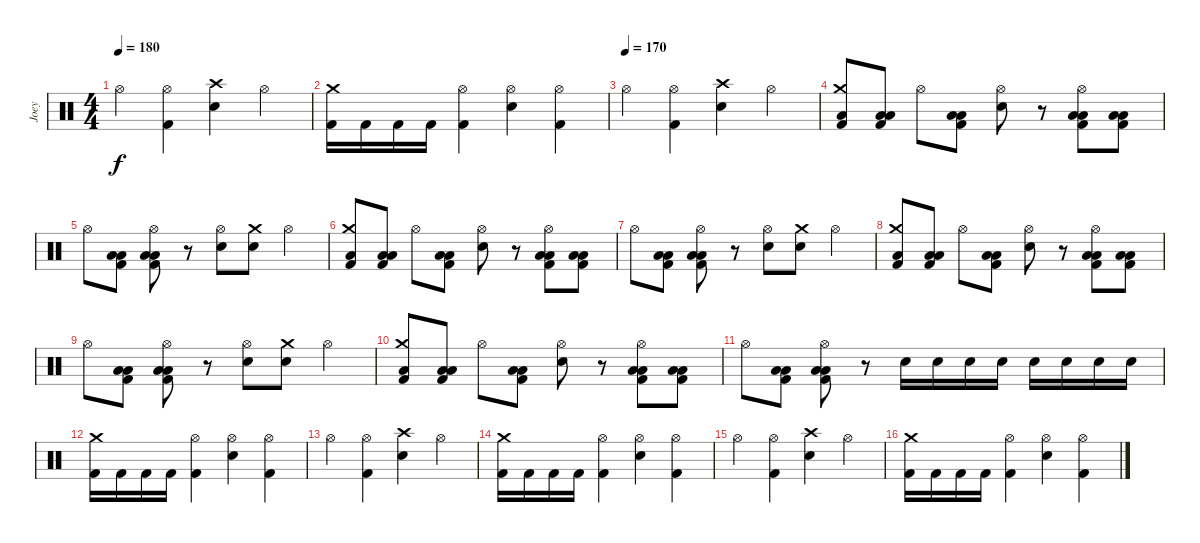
\track ("Joey" "Joey") {instrument percussion}
\staff {score}
\articulation defaults
\ts (4 4)
\tempo 180
\clef neutral
\ks c "Hi-Hat (open)".4{dy f}
("Kick (hit) 2" "Hi-Hat (open)").4 ("Electric Snare (hit)" "Crash high (hit)").4 "Hi-Hat (open)".4 |
("Kick (hit) 2" "Crash medium (hit)").16 "Kick (hit) 2".16 "Kick (hit) 2".16 "Kick (hit) 2".16 ("Kick (hit) 2" "Hi-Hat (open)").4 ("Electric Snare (hit)" "Hi-Hat (open)").4 ("Kick (hit) 2" "Hi-Hat (open)").4 |
\tempo (170)
"Hi-Hat (open)".4 ("Kick (hit) 2" "Hi-Hat (open)").4 ("Electric Snare (hit)" "Crash high (hit)").4 "Hi-Hat (open)".4 |
("Low Tom (hit)" "Kick (hit) 2" "Crash medium (hit)").8 ("Low Tom (hit)" "Kick (hit) 2" "Low Floor Tom (hit)").8 "Hi-Hat (open)".8 ("Low Tom (hit)" "Kick (hit) 2" "Low Floor Tom (hit)").8 ("Hi-Hat (open)" "Electric Snare (hit)").8 r.8 ("Hi-Hat (open)" "Low Tom (hit)" "Kick (hit) 2" "Low Floor Tom (hit)").8 ("Low Tom (hit)" "Kick (hit) 2" "Low Floor Tom (hit)").8 |
"Hi-Hat (open)".8 ("Low Tom (hit)" "Kick (hit) 2" "Low Floor Tom (hit)").8 ("Hi-Hat (open)" "Low Tom (hit)" "Kick (hit) 2" "Low Floor Tom (hit)").8 r.8 ("Hi-Hat (open)" "Electric Snare (hit)").8 ("Crash medium (hit)" "Electric Snare (hit)").8 "Hi-Hat (open)".4 |
("Low Tom (hit)" "Kick (hit) 2" "Crash medium (hit)").8 ("Low Tom (hit)" "Kick (hit) 2" "Low Floor Tom (hit)").8 "Hi-Hat (open)".8 ("Low Tom (hit)" "Kick (hit) 2" "Low Floor Tom (hit)").8 ("Hi-Hat (open)" "Electric Snare (hit)").8 r.8 ("Hi-Hat (open)" "Low Tom (hit)" "Kick (hit) 2" "Low Floor Tom (hit)").8 ("Low Tom (hit)" "Kick (hit) 2" "Low Floor Tom (hit)").8 |
"Hi-Hat (open)".8 ("Low Tom (hit)" "Kick (hit) 2" "Low Floor Tom (hit)").8 ("Hi-Hat (open)" "Low Tom (hit)" "Kick (hit) 2" "Low Floor Tom (hit)").8 r.8 ("Hi-Hat (open)" "Electric Snare (hit)").8 ("Crash medium (hit)" "Electric Snare (hit)").8 "Hi-Hat (open)".4 |
("Low Tom (hit)" "Kick (hit) 2" "Crash medium (hit)").8 ("Low Tom (hit)" "Kick (hit) 2" "Low Floor Tom (hit)").8 "Hi-Hat (open)".8 ("Low Tom (hit)" "Kick (hit) 2" "Low Floor Tom (hit)").8 ("Hi-Hat (open)" "Electric Snare (hit)").8 r.8 ("Hi-Hat (open)" "Low Tom (hit)" "Kick (hit) 2" "Low Floor Tom (hit)").8 ("Low Tom (hit)" "Kick (hit) 2" "Low Floor Tom (hit)").8 |
"Hi-Hat (open)".8 ("Low Tom (hit)" "Kick (hit) 2" "Low Floor Tom (hit)").8 ("Hi-Hat (open)" "Low Tom (hit)" "Kick (hit) 2" "Low Floor Tom (hit)").8 r.8 ("Hi-Hat (open)" "Electric Snare (hit)").8 ("Crash medium (hit)" "Electric Snare (hit)").8 "Hi-Hat (open)".4 |
("Low Tom (hit)" "Kick (hit) 2" "Crash medium (hit)").8 ("Low Tom (hit)" "Kick (hit) 2" "Low Floor Tom (hit)").8 "Hi-Hat (open)".8 ("Low Tom (hit)" "Kick (hit) 2" "Low Floor Tom (hit)").8 ("Hi-Hat (open)" "Electric Snare (hit)").8 r.8 ("Hi-Hat (open)" "Low Tom (hit)" "Kick (hit) 2" "Low Floor Tom (hit)").8 ("Low Tom (hit)" "Kick (hit) 2" "Low Floor Tom (hit)").8 |
"Hi-Hat (open)".8 ("Low Tom (hit)" "Kick (hit) 2" "Low Floor Tom (hit)").8 ("Hi-Hat (open)" "Low Tom (hit)" "Kick (hit) 2" "Low Floor Tom (hit)").8 r.8 "Electric Snare (hit)".16 "Electric Snare (hit)".16 "Electric Snare (hit)".16 "Electric Snare (hit)".16 "Electric Snare (hit)".16 "Electric Snare (hit)".16 "Electric Snare (hit)".16 "Electric Snare (hit)".16 |
("Kick (hit) 2" "Crash medium (hit)").16 "Kick (hit) 2".16 "Kick (hit) 2".16 "Kick (hit) 2".16 ("Kick (hit) 2" "Hi-Hat (open)").4 ("Electric Snare (hit)" "Hi-Hat (open)").4 ("Kick (hit) 2" "Hi-Hat (open)").4 |
"Hi-Hat (open)".4 ("Kick (hit) 2" "Hi-Hat (open)").4 ("Electric Snare (hit)" "Crash high (hit)").4 "Hi-Hat (open)".4 |
("Kick (hit) 2" "Crash medium (hit)").16 "Kick (hit) 2".16 "Kick (hit) 2".16 "Kick (hit) 2".16 ("Kick (hit) 2" "Hi-Hat (open)").4 ("Electric Snare (hit)" "Hi-Hat (open)").4 ("Kick (hit) 2" "Hi-Hat (open)").4 |
"Hi-Hat (open)".4 ("Kick (hit) 2" "Hi-Hat (open)").4 ("Electric Snare (hit)" "Crash high (hit)").4 "Hi-Hat (open)".4 |
("Kick (hit) 2" "Crash medium (hit)").16 "Kick (hit) 2".16 "Kick (hit) 2".16 "Kick (hit) 2".16 ("Kick (hit) 2" "Hi-Hat (open)").4 ("Electric Snare (hit)" "Hi-Hat (open)").4 ("Kick (hit) 2" "Hi-Hat (open)").4
